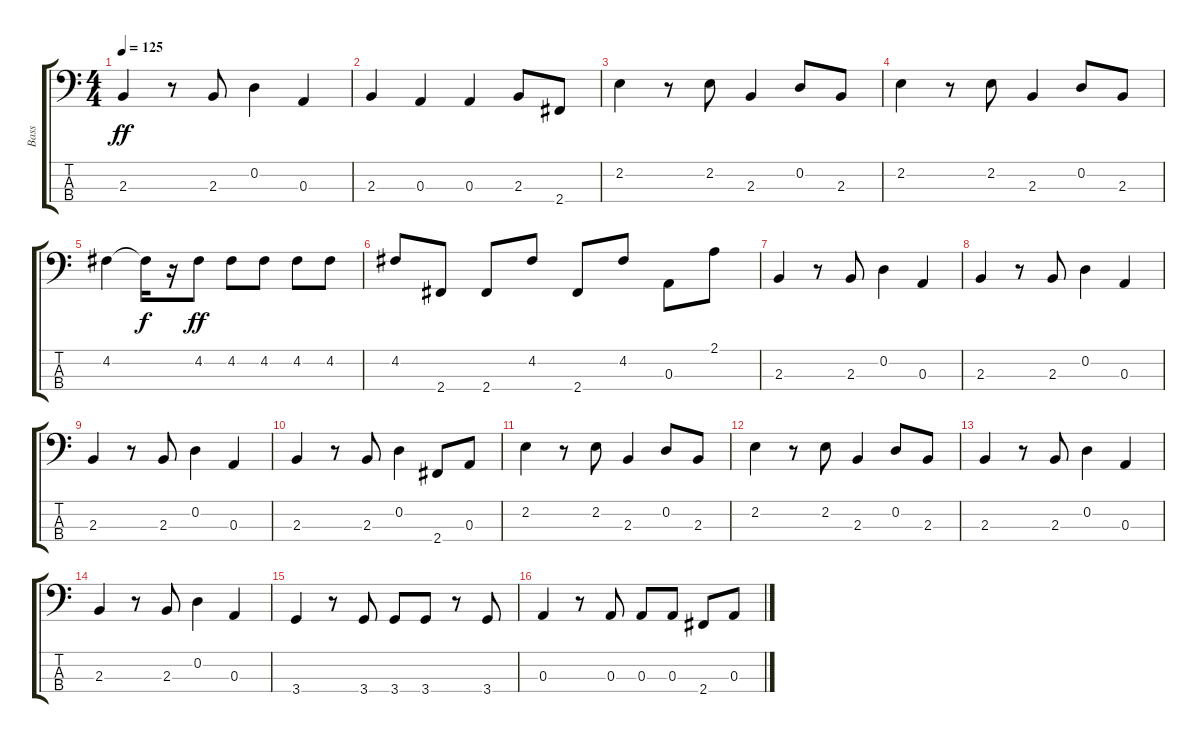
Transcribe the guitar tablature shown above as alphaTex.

\track ("Bass" "Bass") {instrument electricbassfinger}
\staff {score tabs}
\tuning (G2 D2 A1 E1) {hide}
\ts (4 4)
\tempo 125
\clef f4
\ks c
2.3.4{dy ff} r.8 2.3.8 0.2.4 0.3.4 |
2.3.4 0.3.4 0.3.4 2.3.8 2.4.8 |
2.2.4 r.8 2.2.8 2.3.4 0.2.8 2.3.8 |
2.2.4 r.8 2.2.8 2.3.4 0.2.8 2.3.8 |
4.2.4 4.2{t}.16{dy f} r.16 4.2.8{dy ff} 4.2.8 4.2.8 4.2.8 4.2.8 |
4.2.8 2.4.8 2.4.8 4.2.8 2.4.8 4.2.8 0.3.8 2.1.8 |
2.3.4 r.8 2.3.8 0.2.4 0.3.4 |
2.3.4 r.8 2.3.8 0.2.4 0.3.4 |
2.3.4 r.8 2.3.8 0.2.4 0.3.4 |
2.3.4 r.8 2.3.8 0.2.4 2.4.8 0.3.8 |
2.2.4 r.8 2.2.8 2.3.4 0.2.8 2.3.8 |
2.2.4 r.8 2.2.8 2.3.4 0.2.8 2.3.8 |
2.3.4 r.8 2.3.8 0.2.4 0.3.4 |
2.3.4 r.8 2.3.8 0.2.4 0.3.4 |
3.4.4 r.8 3.4.8 3.4.8 3.4.8 r.8 3.4.8 |
0.3.4 r.8 0.3.8 0.3.8 0.3.8 2.4.8 0.3.8
